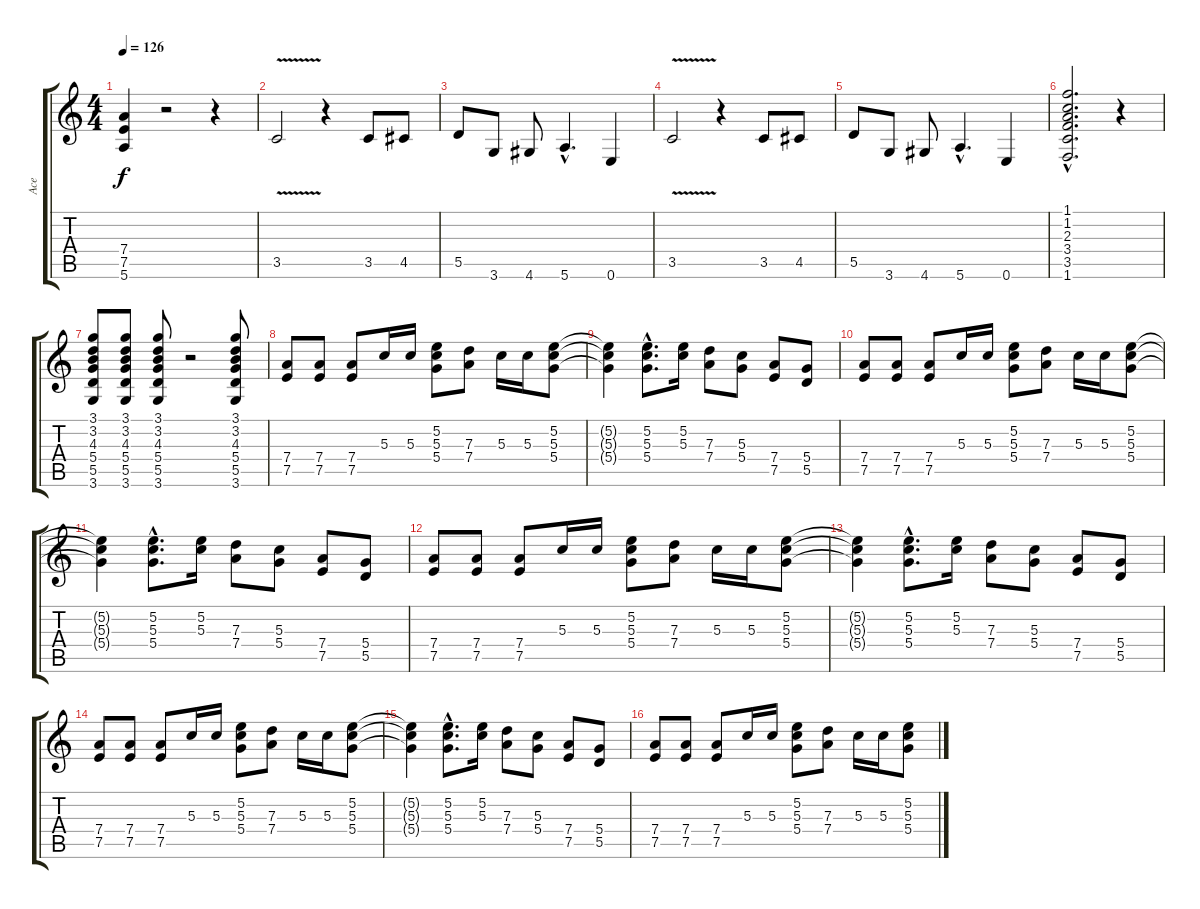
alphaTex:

\track ("Ace" "Ace") {instrument overdrivenguitar}
\staff {score tabs}
\tuning (E4 B3 G3 D3 A2 E2) {hide}
\ts (4 4)
\tempo 126
\clef g2
\ks c
(7.4 7.5 5.6).4{dy f} r.2 r.4 |
3.5{v}.2 r.4 3.5.8 4.5.8 |
5.5.8 3.6.8 4.6.8 5.6{hac}.4{d} 0.6.4 |
3.5{v}.2 r.4 3.5.8 4.5.8 |
5.5.8 3.6.8 4.6.8 5.6{hac}.4{d} 0.6.4 |
(1.1{hac} 1.2{hac} 2.3{hac} 3.4{hac} 3.5{hac} 1.6{hac}).2{d} r.4 |
(3.1 3.2 4.3 5.4 5.5 3.6).8 (3.1 3.2 4.3 5.4 5.5 3.6).8 (3.1 3.2 4.3 5.4 5.5 3.6).8 r.2 (3.1 3.2 4.3 5.4 5.5 3.6).8 |
(7.4 7.5).8 (7.4 7.5).8 (7.4 7.5).8 5.3.16 5.3.16 (5.2 5.3 5.4).8 (7.3 7.4).8 5.3.16 5.3.16 (5.2 5.3 5.4).8 |
(5.2{t} 5.3{t} 5.4{t}).4 (5.2{hac} 5.3{hac} 5.4{hac}).8{d} (5.2 5.3).16 (7.3 7.4).8 (5.3 5.4).8 (7.4 7.5).8 (5.4 5.5).8 |
(7.4 7.5).8 (7.4 7.5).8 (7.4 7.5).8 5.3.16 5.3.16 (5.2 5.3 5.4).8 (7.3 7.4).8 5.3.16 5.3.16 (5.2 5.3 5.4).8 |
(5.2{t} 5.3{t} 5.4{t}).4 (5.2{hac} 5.3{hac} 5.4{hac}).8{d} (5.2 5.3).16 (7.3 7.4).8 (5.3 5.4).8 (7.4 7.5).8 (5.4 5.5).8 |
(7.4 7.5).8 (7.4 7.5).8 (7.4 7.5).8 5.3.16 5.3.16 (5.2 5.3 5.4).8 (7.3 7.4).8 5.3.16 5.3.16 (5.2 5.3 5.4).8 |
(5.2{t} 5.3{t} 5.4{t}).4 (5.2{hac} 5.3{hac} 5.4{hac}).8{d} (5.2 5.3).16 (7.3 7.4).8 (5.3 5.4).8 (7.4 7.5).8 (5.4 5.5).8 |
(7.4 7.5).8 (7.4 7.5).8 (7.4 7.5).8 5.3.16 5.3.16 (5.2 5.3 5.4).8 (7.3 7.4).8 5.3.16 5.3.16 (5.2 5.3 5.4).8 |
(5.2{t} 5.3{t} 5.4{t}).4 (5.2{hac} 5.3{hac} 5.4{hac}).8{d} (5.2 5.3).16 (7.3 7.4).8 (5.3 5.4).8 (7.4 7.5).8 (5.4 5.5).8 |
(7.4 7.5).8 (7.4 7.5).8 (7.4 7.5).8 5.3.16 5.3.16 (5.2 5.3 5.4).8 (7.3 7.4).8 5.3.16 5.3.16 (5.2 5.3 5.4).8
